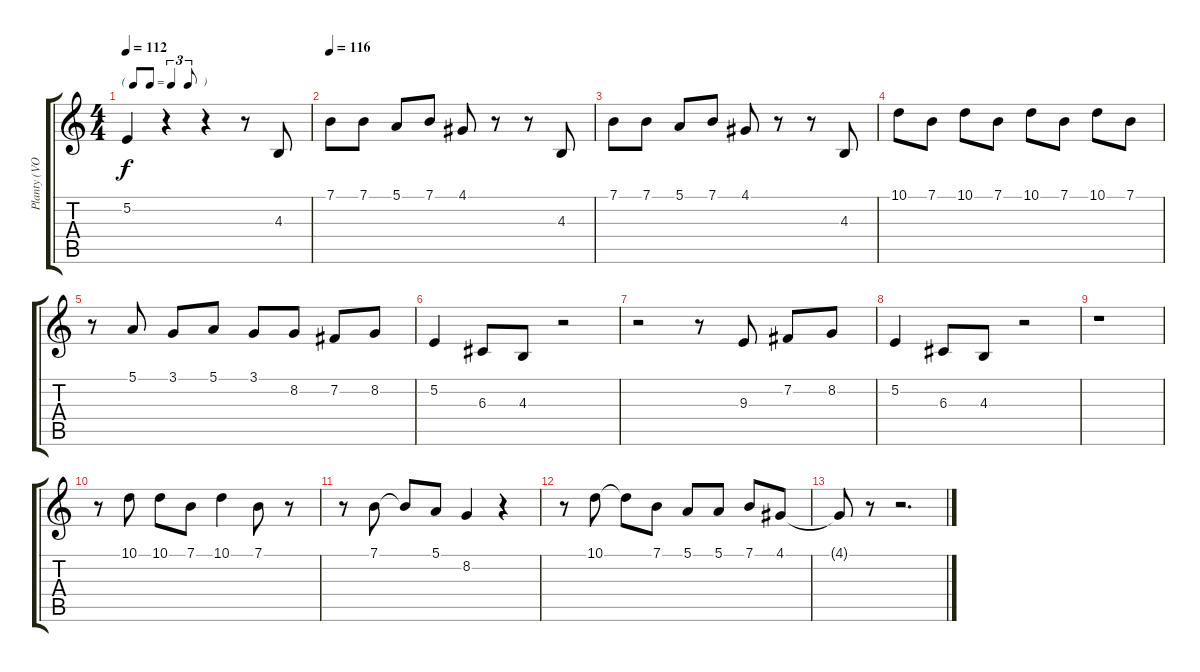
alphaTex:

\track ("Planty (VOCALS)" "Planty (VO") {instrument flute}
\staff {score tabs}
\tuning (E4 B3 G3 D3 A2 E2) {hide}
\ts (4 4)
\tf triplet8th
\tempo 112
\clef g2
\ks c
5.2{t}.4{dy f} r.4 r.4 r.8 4.3.8 |
\tempo 116
7.1.8 7.1.8 5.1.8 7.1.8 4.1.8 r.8 r.8 4.3.8 |
7.1.8 7.1.8 5.1.8 7.1.8 4.1.8 r.8 r.8 4.3.8 |
10.1.8 7.1.8 10.1.8 7.1.8 10.1.8 7.1.8 10.1.8 7.1.8 |
r.8 5.1.8 3.1.8 5.1.8 3.1.8 8.2.8 7.2.8 8.2.8 |
5.2.4 6.3.8 4.3.8 r.2 |
r.2 r.8 9.3.8 7.2.8 8.2.8 |
5.2.4 6.3.8 4.3.8 r.2 |
r.1 |
r.8 10.1.8 10.1.8 7.1.8 10.1.4 7.1.8 r.8 |
r.8 7.1.8 7.1{t}.8 5.1.8 8.2.4 r.4 |
r.8 10.1.8 10.1{t}.8 7.1.8 5.1.8 5.1.8 7.1.8 4.1.8 |
4.1{t}.8 r.8 r.2{d}
